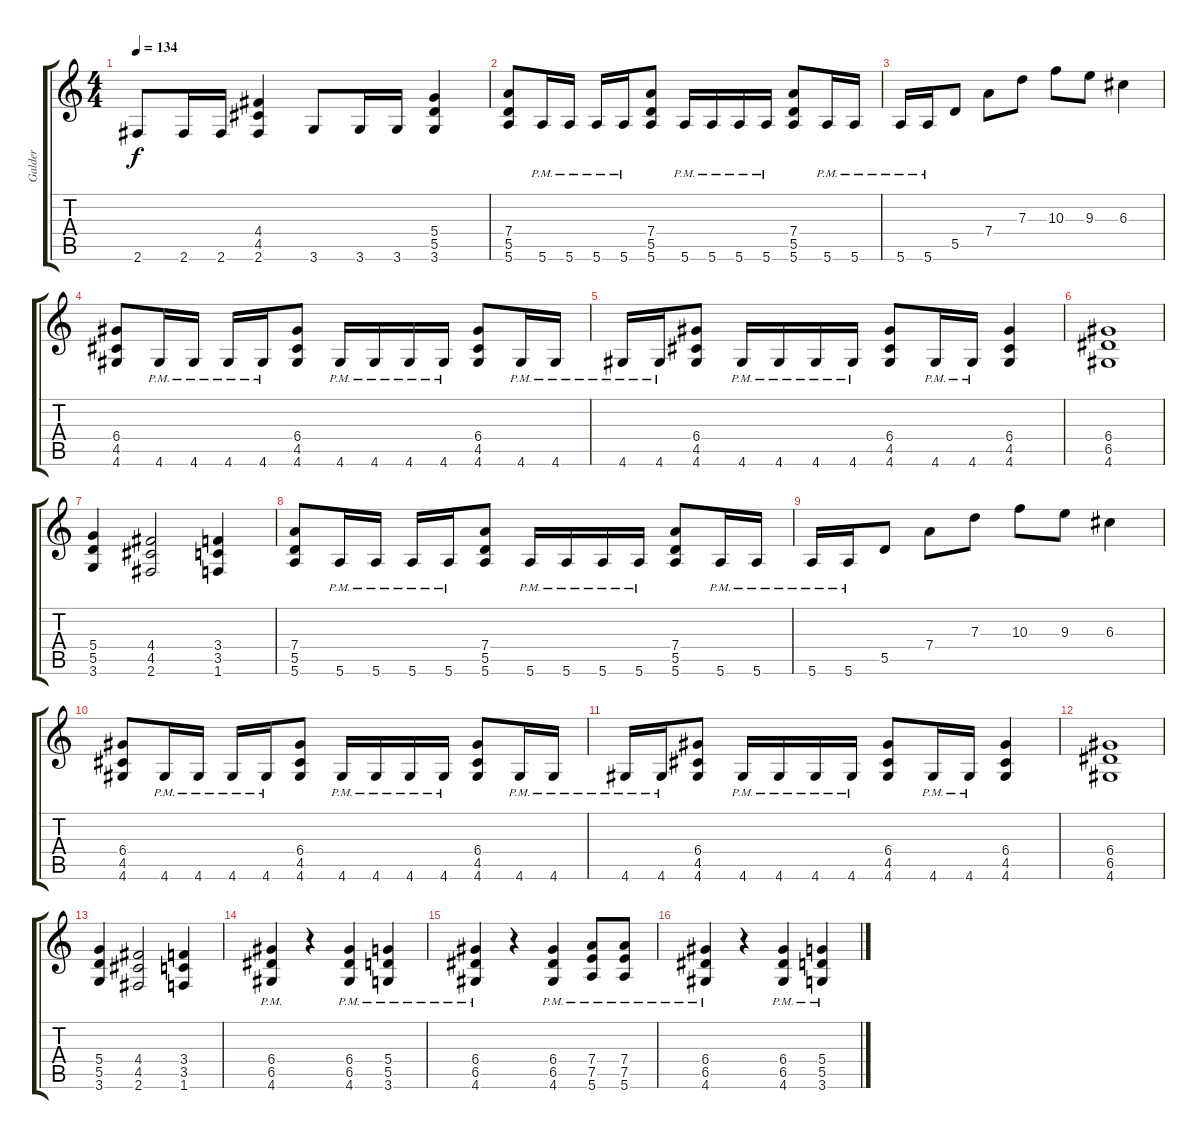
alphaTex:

\track ("Galder" "Galder") {instrument distortionguitar}
\staff {score tabs}
\tuning (E4 B3 G3 D3 A2 E2) {hide}
\ts (4 4)
\tempo 134
\clef g2
\ks c
2.6.8{dy f} 2.6.16 2.6.16 (4.4 4.5 2.6).4 3.6.8 3.6.16 3.6.16 (5.4 5.5 3.6).4 |
(7.4 5.5 5.6).8 5.6{pm}.16 5.6{pm}.16 5.6{pm}.16 5.6{pm}.16 (7.4 5.5 5.6).8 5.6{pm}.16 5.6{pm}.16 5.6{pm}.16 5.6{pm}.16 (7.4 5.5 5.6).8 5.6{pm}.16 5.6{pm}.16 |
5.6{pm}.16 5.6{pm}.16 5.5.8 7.4.8 7.3.8 10.3.8 9.3.8 6.3.4 |
(6.4 4.5 4.6).8 4.6{pm}.16 4.6{pm}.16 4.6{pm}.16 4.6{pm}.16 (6.4 4.5 4.6).8 4.6{pm}.16 4.6{pm}.16 4.6{pm}.16 4.6{pm}.16 (6.4 4.5 4.6).8 4.6{pm}.16 4.6{pm}.16 |
4.6{pm}.16 4.6{pm}.16 (6.4 4.5 4.6).8 4.6{pm}.16 4.6{pm}.16 4.6{pm}.16 4.6{pm}.16 (6.4 4.5 4.6).8 4.6{pm}.16 4.6{pm}.16 (6.4 4.5 4.6).4 |
(6.4 6.5 4.6).1 |
(5.4 5.5 3.6).4 (4.4 4.5 2.6).2 (3.4 3.5 1.6).4 |
(7.4 5.5 5.6).8 5.6{pm}.16 5.6{pm}.16 5.6{pm}.16 5.6{pm}.16 (7.4 5.5 5.6).8 5.6{pm}.16 5.6{pm}.16 5.6{pm}.16 5.6{pm}.16 (7.4 5.5 5.6).8 5.6{pm}.16 5.6{pm}.16 |
5.6{pm}.16 5.6{pm}.16 5.5.8 7.4.8 7.3.8 10.3.8 9.3.8 6.3.4 |
(6.4 4.5 4.6).8 4.6{pm}.16 4.6{pm}.16 4.6{pm}.16 4.6{pm}.16 (6.4 4.5 4.6).8 4.6{pm}.16 4.6{pm}.16 4.6{pm}.16 4.6{pm}.16 (6.4 4.5 4.6).8 4.6{pm}.16 4.6{pm}.16 |
4.6{pm}.16 4.6{pm}.16 (6.4 4.5 4.6).8 4.6{pm}.16 4.6{pm}.16 4.6{pm}.16 4.6{pm}.16 (6.4 4.5 4.6).8 4.6{pm}.16 4.6{pm}.16 (6.4 4.5 4.6).4 |
(6.4 6.5 4.6).1 |
(5.4 5.5 3.6).4 (4.4 4.5 2.6).2 (3.4 3.5 1.6).4 |
(6.4{pm} 6.5{pm} 4.6{pm}).4 r.4 (6.4{pm} 6.5{pm} 4.6{pm}).4 (5.4{pm} 5.5{pm} 3.6{pm}).4 |
(6.4{pm} 6.5{pm} 4.6{pm}).4 r.4 (6.4{pm} 6.5{pm} 4.6{pm}).4 (7.4{pm} 7.5{pm} 5.6{pm}).8 (7.4{pm} 7.5{pm} 5.6{pm}).8 |
(6.4{pm} 6.5{pm} 4.6{pm}).4 r.4 (6.4{pm} 6.5{pm} 4.6{pm}).4 (5.4{pm} 5.5{pm} 3.6{pm}).4
